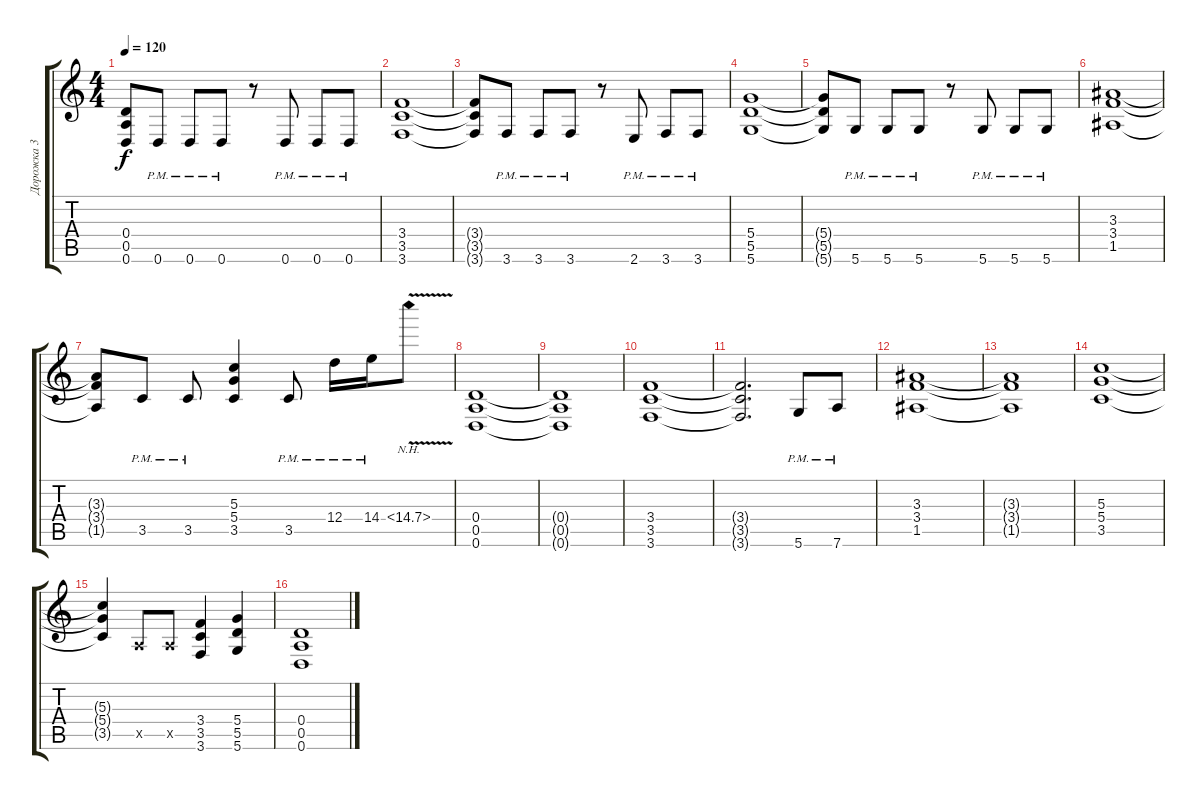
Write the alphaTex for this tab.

\track ("Дорожка 3" "Дорожка 3") {instrument distortionguitar}
\staff {score tabs}
\tuning (E4 B3 G3 D3 A2 D2) {hide}
\ts (4 4)
\tempo 120
\clef g2
\ks c
(0.4{t} 0.5{t} 0.6{t}).8{dy f} 0.6{pm}.8 0.6{pm}.8 0.6{pm}.8 r.8 0.6{pm}.8 0.6{pm}.8 0.6{pm}.8 |
(3.4 3.5 3.6).1 |
(3.4{t} 3.5{t} 3.6{t}).8 3.6{pm}.8 3.6{pm}.8 3.6{pm}.8 r.8 2.6{pm}.8 3.6{pm}.8 3.6{pm}.8 |
(5.4 5.5 5.6).1 |
(5.4{t} 5.5{t} 5.6{t}).8 5.6{pm}.8 5.6{pm}.8 5.6{pm}.8 r.8 5.6{pm}.8 5.6{pm}.8 5.6{pm}.8 |
(3.3 3.4 1.5).1 |
(3.3{t} 3.4{t} 1.5{t}).8 3.5{pm}.8 3.5{pm}.8 (5.3 5.4 3.5).4 3.5{pm}.8 12.4{pm}.16 14.4{pm}.16 15.4{nh v}.8 |
(0.4 0.5 0.6).1 |
(0.4{t} 0.5{t} 0.6{t}).1 |
(3.4 3.5 3.6).1 |
(3.4{t} 3.5{t} 3.6{t}).2{d} 5.6{pm}.8 7.6{pm}.8 |
(3.3 3.4 1.5).1 |
(3.3{t} 3.4{t} 1.5{t}).1 |
(5.3 5.4 3.5).1 |
(5.3{t} 5.4{t} 3.5{t}).4 0.5{x}.8 0.5{x}.8 (3.4 3.5 3.6).4 (5.4 5.5 5.6).4 |
(0.4 0.5 0.6).1
